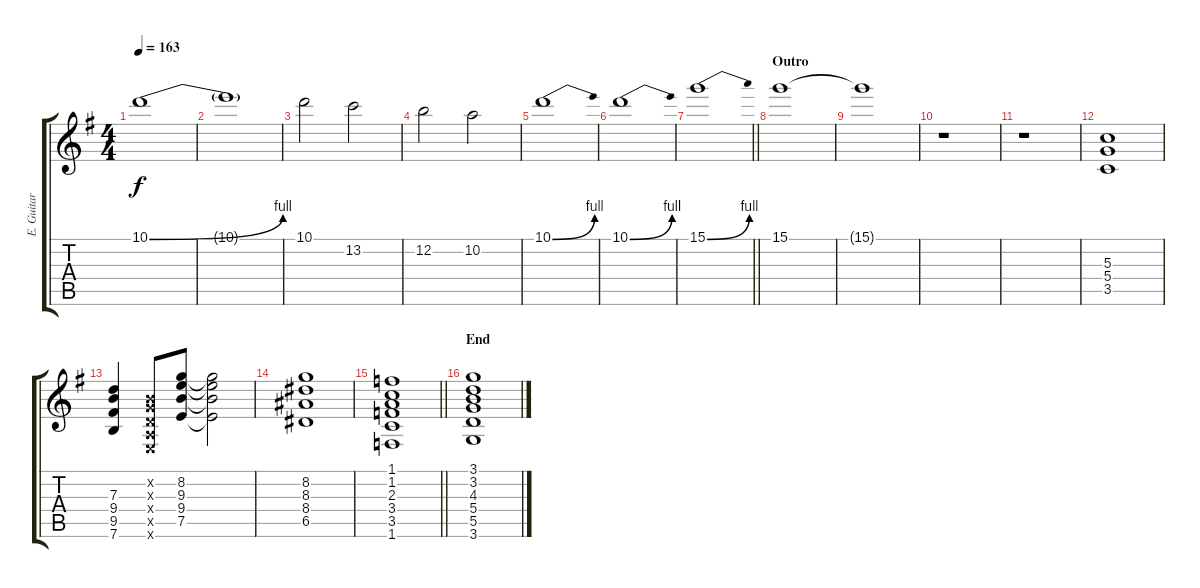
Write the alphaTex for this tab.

\track ("E. Guitar I" "E. Guitar ") {instrument overdrivenguitar}
\staff {score tabs}
\tuning (E4 B3 G3 D3 A2 E2) {hide}
\ts (4 4)
\tempo 163
\clef g2
\ks g
10.1{be (bend 0 0 60 4)}.1{dy f} |
10.1{t}.1 |
10.1.2 13.2.2 |
12.2.2 10.2.2 |
10.1{be (bend 0 0 60 4)}.1 |
10.1{be (bend 0 0 60 4)}.1 |
\barLineRight lightlight
15.1{be (bend 0 0 60 4)}.1 |
\section ("" "Outro")
15.1.1 |
15.1{t}.1 |
r.1 |
r.1 |
(5.3 5.4 3.5).1 |
(7.3 9.4 9.5 7.6).4 (0.2{x} 0.3{x} 0.4{x} 0.5{x} 0.6{x}).8 (8.2 9.3 9.4 7.5).8 (8.2{t} 9.3{t} 9.4{t} 7.5{t}).2 |
(8.2 8.3 8.4 6.5).1 |
\barLineRight lightlight
(1.1 1.2 2.3 3.4 3.5 1.6).1 |
\section ("" "End")
(3.1 3.2 4.3 5.4 5.5 3.6).1
